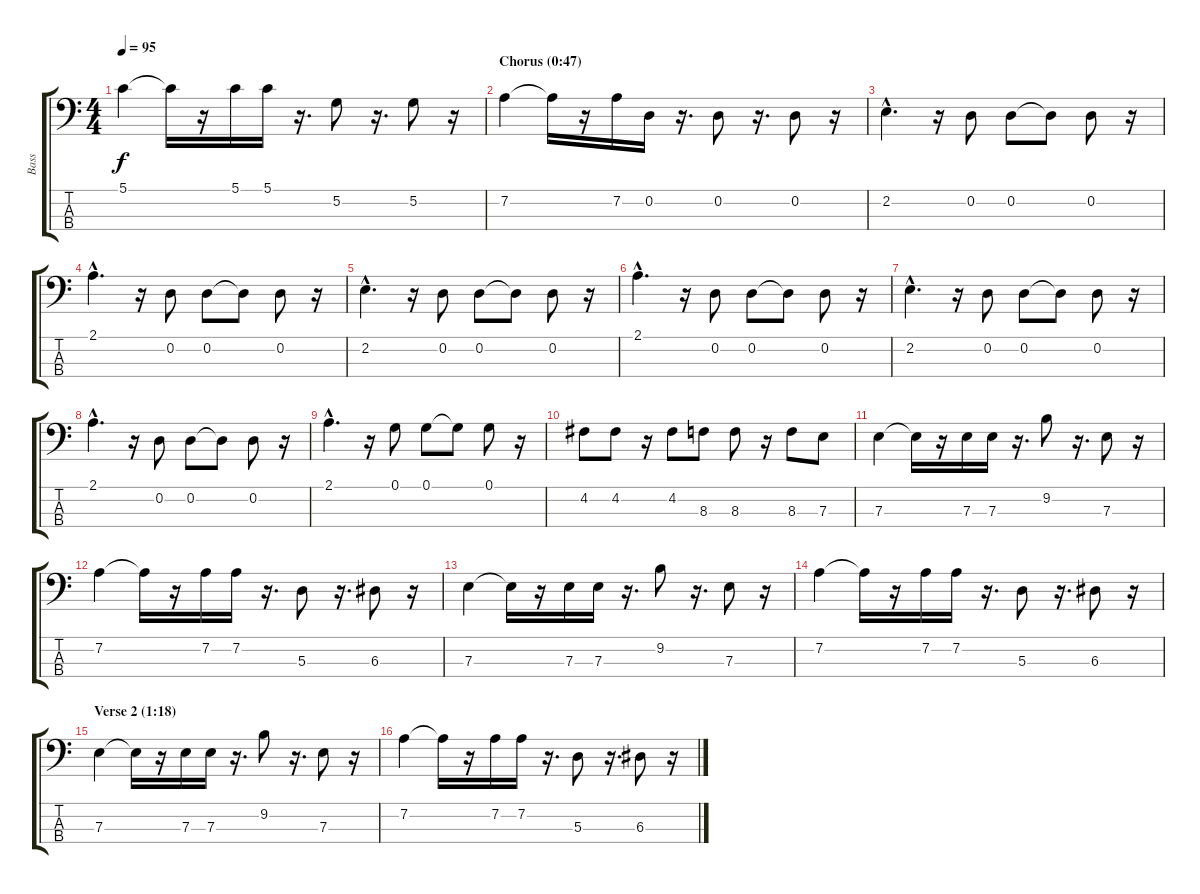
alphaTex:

\track ("Bass" "Bass") {instrument acousticbass}
\staff {score tabs}
\tuning (G2 D2 A1 E1) {hide}
\ts (4 4)
\tempo 95
\clef f4
\ks c
5.1.4{dy f} 5.1{t}.16 r.16 5.1.16 5.1.16 r.16{d} 5.2.8 r.16{d} 5.2.8 r.16 |
\section ("" "Chorus (0:47)")
7.2.4 7.2{t}.16 r.16 7.2.16 0.2.16 r.16{d} 0.2.8 r.16{d} 0.2.8 r.16 |
2.2{hac}.4{d} r.16 0.2.8 0.2.8 0.2{t}.8 0.2.8 r.16 |
2.1{hac}.4{d} r.16 0.2.8 0.2.8 0.2{t}.8 0.2.8 r.16 |
2.2{hac}.4{d} r.16 0.2.8 0.2.8 0.2{t}.8 0.2.8 r.16 |
2.1{hac}.4{d} r.16 0.2.8 0.2.8 0.2{t}.8 0.2.8 r.16 |
2.2{hac}.4{d} r.16 0.2.8 0.2.8 0.2{t}.8 0.2.8 r.16 |
2.1{hac}.4{d} r.16 0.2.8 0.2.8 0.2{t}.8 0.2.8 r.16 |
2.1{hac}.4{d} r.16 0.1.8 0.1.8 0.1{t}.8 0.1.8 r.16 |
4.2.8 4.2.8 r.16 4.2.8 8.3.8 8.3.8 r.16 8.3.8 7.3.8 |
7.3.4 7.3{t}.16 r.16 7.3.16 7.3.16 r.16{d} 9.2.8 r.16{d} 7.3.8 r.16 |
7.2.4 7.2{t}.16 r.16 7.2.16 7.2.16 r.16{d} 5.3.8 r.16{d} 6.3.8 r.16 |
7.3.4 7.3{t}.16 r.16 7.3.16 7.3.16 r.16{d} 9.2.8 r.16{d} 7.3.8 r.16 |
7.2.4 7.2{t}.16 r.16 7.2.16 7.2.16 r.16{d} 5.3.8 r.16{d} 6.3.8 r.16 |
\section ("" "Verse 2 (1:18)")
7.3.4 7.3{t}.16 r.16 7.3.16 7.3.16 r.16{d} 9.2.8 r.16{d} 7.3.8 r.16 |
7.2.4 7.2{t}.16 r.16 7.2.16 7.2.16 r.16{d} 5.3.8 r.16{d} 6.3.8 r.16
